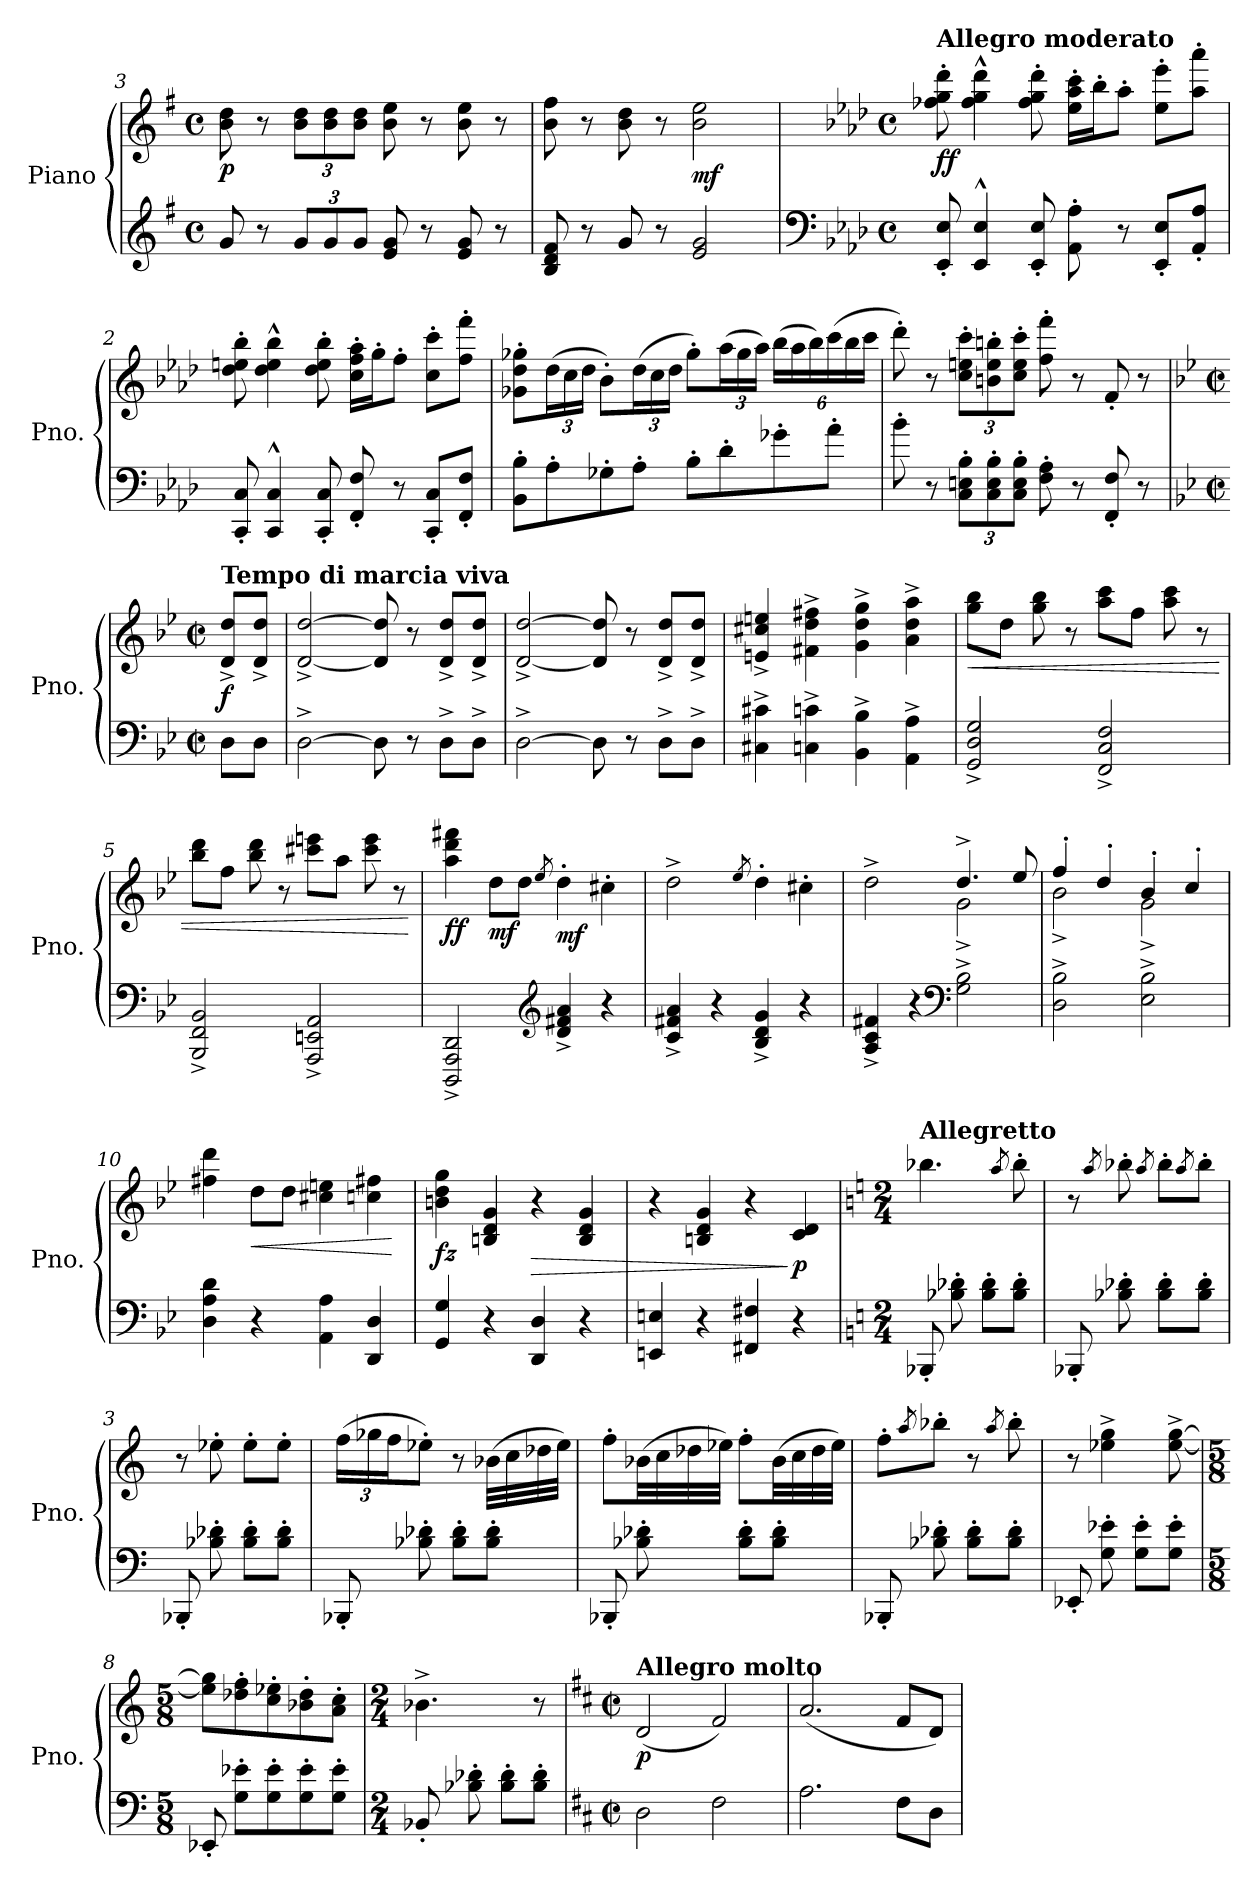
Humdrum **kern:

**kern	**kern	**dynam
*part1	*part1	*part1
*staff2	*staff1	*staff1/2
*I"Piano	*	*
*I'Pno.	*	*
*clefG2	*clefG2	*
*k[f#]	*k[f#]	*
*M4/4	*M4/4	*
*met(c)	*met(c)	*
=3	=3	=3
!	!	!LO:DY:b
8g/	8b\ 8dd\	p
8r	8r	.
*Xbrackettup	*Xbrackettup	*
12g/L	12b\ 12dd\L	.
12g/	12b\ 12dd\	.
12g/J	12b\ 12dd\J	.
8e/ 8g/	8b\ 8ee\	.
8r	8r	.
8e/ 8g/	8b\ 8ee\	.
8r	8r	.
=4	=4	=4
8B/ 8d/ 8f#/	8b\ 8ff#\	.
8r	8r	.
8g/	8b\ 8dd\	.
8r	8r	.
!	!	!LO:DY:b
2e/ 2g/	2b\ 2ee\	mf
!!LO:LB:g=z
=1	=1	=1
!!LO:REH:place=s1:a:B:fs=14:t=19
*clefF4	*	*
*k[b-e-a-d-]	*k[b-e-a-d-]	*
*M4/4	*M4/4	*
*met(c)	*met(c)	*
!	!LO:TX:a:B:t=Allegro moderato	!
!	!	!LO:DY:b
8EE-/' 8E-/'	8ff-X\' 8gg\' 8ddd-\'	ff
4EE-/^^ 4E-/^^	4ff-\^^ 4gg\^^ 4ddd-\^^	.
8EE-/' 8E-/'	8ff-\' 8gg\' 8ddd-\'	.
8AA-\' 8A-\'	16ee-\' 16aa-\' 16ccc\'LL	.
.	16bb-'\J	.
8r	8aa-'\J	.
8EE-/' 8E-/'L	8ee-\' 8eee-\'L	.
8AA-/' 8A-/'J	8aa-\' 8aaa-\'J	.
=2	=2	=2
8CC/' 8C/'	8dd-\' 8een\' 8bb-\'	.
4CC/^^ 4C/^^	4dd-\^^ 4ee\^^ 4bb-\^^	.
8CC/' 8C/'	8dd-\' 8ee\' 8bb-\'	.
8FF/' 8F/'	16cc\' 16ff\' 16aa-\'LL	.
.	16gg'\J	.
8r	8ff'\J	.
8CC/' 8C/'L	8cc\' 8ccc\'L	.
8FF/' 8F/'J	8ff\' 8fff\'J	.
!!LO:LB:g=z
=3	=3	=3
8BB-\' 8B-\'L	8g-X\' 8dd-\' 8gg-X\'L	.
8A-'\	(>24dd-\L	.
.	24cc\	.
.	24dd-\JJ	.
8G-X'\	8b-'\L)	.
8A-'\J	(>24dd-\L	.
.	24cc\	.
.	24dd-\JJ	.
8B-'\L	8gg-'\L)	.
8d-'\	(>24aa-\L	.
.	24gg-\	.
.	24aa-\JJ)	.
8g-X'\	(>24bb-\LL	.
.	24aa-\	.
.	24bb-\)	.
8a-'\J	(>24ccc\	.
.	24bb-\	.
.	24ccc\JJ	.
=4	=4	=4
8b-'\	8ddd-'\)	.
8r	8r	.
12C\' 12En\' 12B-\'L	12cc\' 12een\' 12ccc\'L	.
12C\' 12E\' 12B-\'	12bn\' 12ee\' 12bbn\'	.
12C\' 12E\' 12B-\'J	12cc\' 12ee\' 12ccc\'J	.
8F\' 8A-\'	8ff\' 8fff\'	.
8r	8r	.
8FF/' 8F/'	8f'/	.
8r	8r	.
!!LO:LB:g=z
=	=	=
!!LO:REH:place=s1:a:B:fs=14:t=20
*k[b-e-]	*k[b-e-]	*
*M2/2	*M2/2	*
*met(c|)	*met(c|)	*
!	!LO:TX:a:B:t=Tempo di marcia viva	!
!	!	!LO:DY:b
8D\L	8d/^ 8dd/^L	f
8D\J	8d/^ 8dd/^J	.
=1	=1	=1
[2D^\	[2d/^ [2dd/^	.
8D\]	8d/] 8dd/]	.
8r	8r	.
8D^\L	8d/^ 8dd/^L	.
8D^\J	8d/^ 8dd/^J	.
=2	=2	=2
[2D^\	[2d/^ [2dd/^	.
8D\]	8d/] 8dd/]	.
8r	8r	.
8D^\L	8d/^ 8dd/^L	.
8D^\J	8d/^ 8dd/^J	.
=3	=3	=3
4C#X\^ 4c#X\^	4en/^ 4cc#X/^ 4een/^	.
4Cn\^ 4cn\^	4f#X\^ 4dd\^ 4ff#X\^	.
4BB-\^ 4B-\^	4g\^ 4dd\^ 4gg\^	.
4AA\^ 4A\^	4a\^ 4dd\^ 4aa\^	.
=4	=4	=4
!	!	!LO:HP:b
2GG/^ 2D/^ 2G/^	8gg\ 8bb-\L	<
.	8dd\J	.
.	8gg\ 8bb-\	.
.	8r	.
2FF/^ 2C/^ 2F/^	8aa\ 8ccc\L	.
.	8ff\J	.
.	8aa\ 8ccc\	.
.	8r	.
=5	=5	=5
2BBB-/^ 2FF/^ 2BB-/^	8bb-\ 8ddd\L	.
.	8ff\J	.
.	8bb-\ 8ddd\	.
.	8r	.
2AAA/^ 2EEn/^ 2AA/^	8ccc#X\ 8eeen\L	.
.	8aa\J	.
.	8ccc#\ 8eee\	.
.	8r	.
.	.	[
!!LO:PB:g=z
=6	=6	=6
!	!	!LO:DY:b
2DDD/^ 2AAA/^ 2DD/^	4aa\ 4ddd\ 4fff#X\	ff
!	!	!LO:DY:b
.	8dd\L	mf
.	8dd\J	.
*clefG2	*	*
.	8qee-/	.
!	!	!LO:DY:b
4d/^ 4f#X/^ 4a/^	4dd'\	mf
4r	4cc#X'\	.
=7	=7	=7
4c/^ 4f#X/^ 4a/^	2dd^\	.
4r	.	.
.	8qee-/	.
4B-/^ 4d/^ 4g/^	4dd'\	.
4r	4cc#X'\	.
=8	=8	=8
*	*^	*
4A/^ 4c/^ 4f#X/^	2dd^\	2ryy	.
4r	.	.	.
*clefF4	*	*	*
2G\^ 2B-\^	4.dd^/	2g^\	.
.	8ee-/	.	.
=9	=9	=9	=9
2D\^ 2B-\^	4ff'/	2b-^\	.
.	4dd'/	.	.
2E-\^ 2B-\^	4b-'/	2g^\	.
.	4cc'/	.	.
*	*v	*v	*
=10	=10	=10
4D\ 4A\ 4d\	4ff#X\ 4ddd\	.
!	!	!LO:HP:b
4r	8dd\L	<
.	8dd\J	.
4AA\ 4A\	4cc#X\ 4een\	.
4DD/ 4D/	4ccn\ 4ff#X\	.
.	.	[
=11	=11	=11
!	!	!LO:DY:b
4GG/ 4G/	4bn\ 4dd\ 4gg\	fz
4r	4Bn/ 4d/ 4g/	.
!	!	!LO:HP:b
4DD/ 4D/	4r	>
4r	4B/ 4d/ 4g/	.
=12	=12	=12
4EEn/ 4En/	4r	.
4r	4Bn/ 4d/ 4g/	.
4FF#X/ 4F#X/	4r	.
!	!	!LO:DY:n=1:b
4r	4c/ 4d/	] p
!!LO:LB:g=z
=1	=1	=1
!!LO:REH:place=s1:a:B:fs=14:t=21
*k[]	*k[]	*
*M2/4	*M2/4	*
!	!LO:TX:a:B:t=Allegretto	!
!	!	!LO:DY:b=2
!	!	!LO:DY:n=1:b
8BBB-X'/	4.bb-X\	mf f
8B-X\' 8d-X\'	.	.
8B-\' 8d-\'L	.	.
.	8qaa/	.
8B-\' 8d-\'J	8bb-'\	.
=2	=2	=2
8BBB-X'/	8r	.
.	8qaa/	.
8B-X\' 8d-X\'	8bb-X'\	.
.	8qaa/	.
8B-\' 8d-\'L	8bb-'\L	.
.	8qaa/	.
8B-\' 8d-\'J	8bb-'\J	.
=3	=3	=3
8BBB-X'/	8r	.
8B-X\' 8d-X\'	8ee-X'\	.
8B-\' 8d-\'L	8ee-'\L	.
8B-\' 8d-\'J	8ee-'\J	.
=4	=4	=4
8BBB-X'/	(>24ff\LL	.
.	24gg-X\	.
.	24ff\J	.
8B-X\' 8d-X\'	8ee-X'\J)	.
8B-\' 8d-\'L	8r	.
8B-\' 8d-\'J	(>32b-X\LLL	.
.	32cc\	.
.	32dd-X\	.
.	32ee-\JJJ)	.
!!LO:LB:g=z
=5	=5	=5
8BBB-X'/	8ff'\L	.
8B-X\' 8d-X\'	(>32b-X\LL	.
.	32cc\	.
.	32dd-X\	.
.	32ee-X\JJJ)	.
8B-\' 8d-\'L	8ff'\L	.
8B-\' 8d-\'J	(>32b-\LL	.
.	32cc\	.
.	32dd-\	.
.	32ee-\JJJ)	.
=6	=6	=6
8BBB-X'/	8ff'\L	.
.	8qaa/	.
8B-X\' 8d-X\'	8bb-X'\J	.
8B-\' 8d-\'L	8r	.
.	8qaa/	.
8B-\' 8d-\'J	8bb-'\	.
=7	=7	=7
8EE-X'/	8r	.
8G\' 8e-X\'	4ee-X\^ 4gg\^	.
8G\' 8e-\'L	.	.
8G\' 8e-\'J	[8ee-\^ [8gg\^	.
=8	=8	=8
*M5/8	*M5/8	*
8EE-X'/	8ee-\] 8gg\]L	.
8G\' 8e-X\'L	8dd-X\' 8ff\'	.
8G\' 8e-\'	8cc\' 8ee-X\'	.
8G\' 8e-\'	8b-X\' 8dd-\'	.
8G\' 8e-\'J	8a\' 8cc\'J	.
=9	=9	=9
*M2/4	*M2/4	*
8BB-X'/	4.b-X^\	.
8B-X\' 8d-X\'	.	.
8B-\' 8d-\'L	.	.
8B-\' 8d-\'J	8r	.
!!LO:LB:g=z
=1	=1	=1
!!LO:REH:place=s1:a:B:fs=14:t=22
*k[f#c#]	*k[f#c#]	*
*M2/2	*M2/2	*
*met(c|)	*met(c|)	*
!	!LO:TX:a:B:t=Allegro molto	!
!	!	!LO:DY:b
2D\	(<2d/	p
2F#\	2f#/)	.
=2	=2	=2
2.A\	(<2.a/	.
8F#\L	8f#/L	.
8D\J	8d/J)	.
=	=	=
*-	*-	*-
